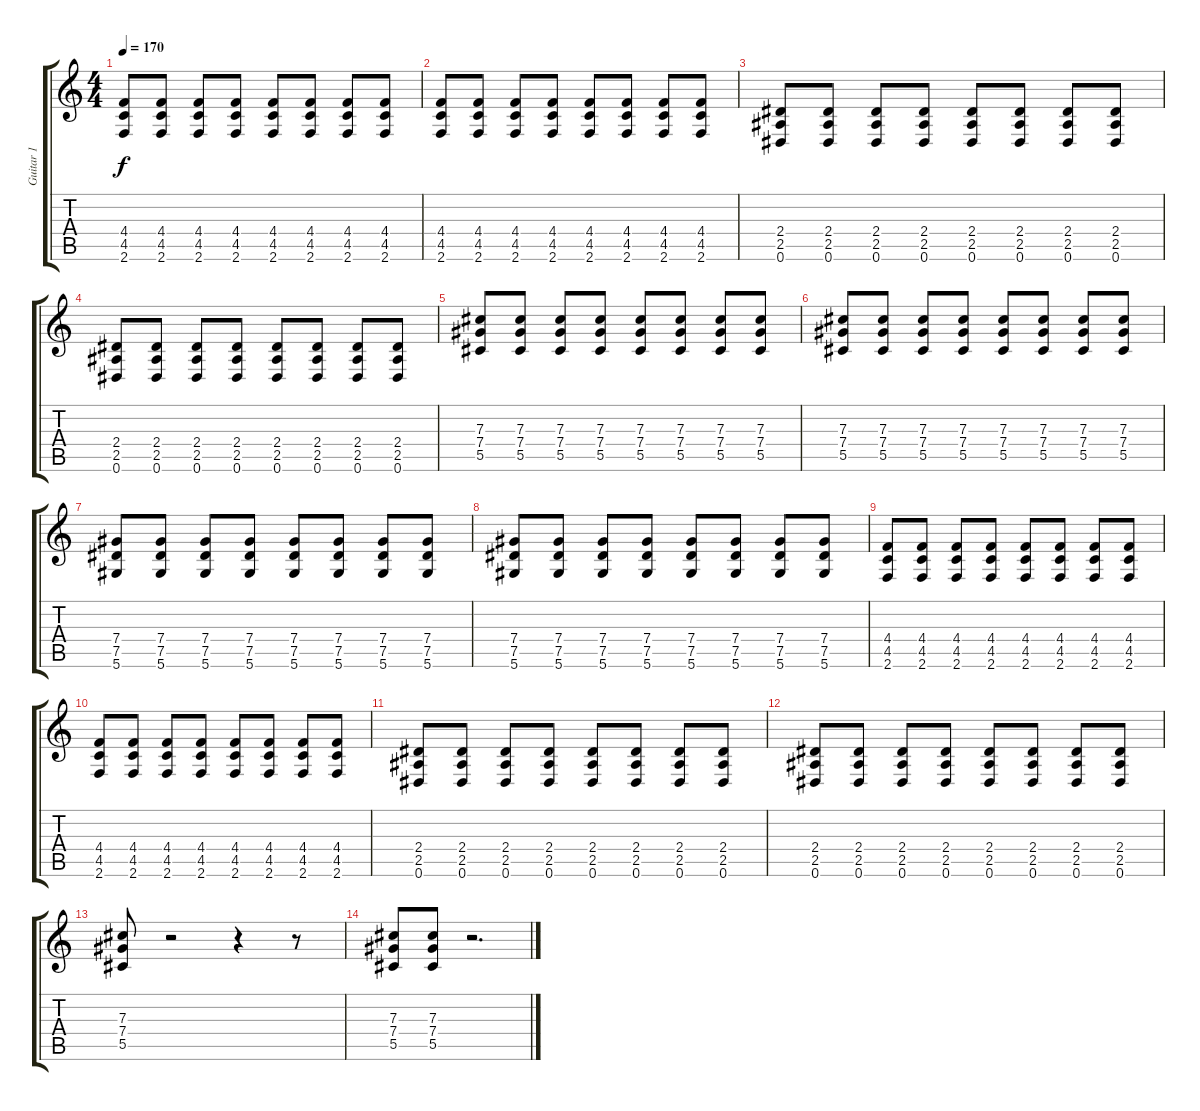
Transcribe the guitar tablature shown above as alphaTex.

\track ("Guitar 1" "Guitar 1") {instrument overdrivenguitar}
\staff {score tabs}
\tuning (Eb4 Bb3 Gb3 Db3 Ab2 Eb2) {hide}
\ts (4 4)
\tempo 170
\clef g2
\ks c
(4.4 4.5 2.6).8{dy f} (4.4 4.5 2.6).8 (4.4 4.5 2.6).8 (4.4 4.5 2.6).8 (4.4 4.5 2.6).8 (4.4 4.5 2.6).8 (4.4 4.5 2.6).8 (4.4 4.5 2.6).8 |
(4.4 4.5 2.6).8 (4.4 4.5 2.6).8 (4.4 4.5 2.6).8 (4.4 4.5 2.6).8 (4.4 4.5 2.6).8 (4.4 4.5 2.6).8 (4.4 4.5 2.6).8 (4.4 4.5 2.6).8 |
(2.4 2.5 0.6).8 (2.4 2.5 0.6).8 (2.4 2.5 0.6).8 (2.4 2.5 0.6).8 (2.4 2.5 0.6).8 (2.4 2.5 0.6).8 (2.4 2.5 0.6).8 (2.4 2.5 0.6).8 |
(2.4 2.5 0.6).8 (2.4 2.5 0.6).8 (2.4 2.5 0.6).8 (2.4 2.5 0.6).8 (2.4 2.5 0.6).8 (2.4 2.5 0.6).8 (2.4 2.5 0.6).8 (2.4 2.5 0.6).8 |
(7.3 7.4 5.5).8 (7.3 7.4 5.5).8 (7.3 7.4 5.5).8 (7.3 7.4 5.5).8 (7.3 7.4 5.5).8 (7.3 7.4 5.5).8 (7.3 7.4 5.5).8 (7.3 7.4 5.5).8 |
(7.3 7.4 5.5).8 (7.3 7.4 5.5).8 (7.3 7.4 5.5).8 (7.3 7.4 5.5).8 (7.3 7.4 5.5).8 (7.3 7.4 5.5).8 (7.3 7.4 5.5).8 (7.3 7.4 5.5).8 |
(7.4 7.5 5.6).8 (7.4 7.5 5.6).8 (7.4 7.5 5.6).8 (7.4 7.5 5.6).8 (7.4 7.5 5.6).8 (7.4 7.5 5.6).8 (7.4 7.5 5.6).8 (7.4 7.5 5.6).8 |
(7.4 7.5 5.6).8 (7.4 7.5 5.6).8 (7.4 7.5 5.6).8 (7.4 7.5 5.6).8 (7.4 7.5 5.6).8 (7.4 7.5 5.6).8 (7.4 7.5 5.6).8 (7.4 7.5 5.6).8 |
(4.4 4.5 2.6).8 (4.4 4.5 2.6).8 (4.4 4.5 2.6).8 (4.4 4.5 2.6).8 (4.4 4.5 2.6).8 (4.4 4.5 2.6).8 (4.4 4.5 2.6).8 (4.4 4.5 2.6).8 |
(4.4 4.5 2.6).8 (4.4 4.5 2.6).8 (4.4 4.5 2.6).8 (4.4 4.5 2.6).8 (4.4 4.5 2.6).8 (4.4 4.5 2.6).8 (4.4 4.5 2.6).8 (4.4 4.5 2.6).8 |
(2.4 2.5 0.6).8 (2.4 2.5 0.6).8 (2.4 2.5 0.6).8 (2.4 2.5 0.6).8 (2.4 2.5 0.6).8 (2.4 2.5 0.6).8 (2.4 2.5 0.6).8 (2.4 2.5 0.6).8 |
(2.4 2.5 0.6).8 (2.4 2.5 0.6).8 (2.4 2.5 0.6).8 (2.4 2.5 0.6).8 (2.4 2.5 0.6).8 (2.4 2.5 0.6).8 (2.4 2.5 0.6).8 (2.4 2.5 0.6).8 |
(7.3 7.4 5.5).8 r.2 r.4 r.8 |
(7.3 7.4 5.5).8 (7.3 7.4 5.5).8 r.2{d}
